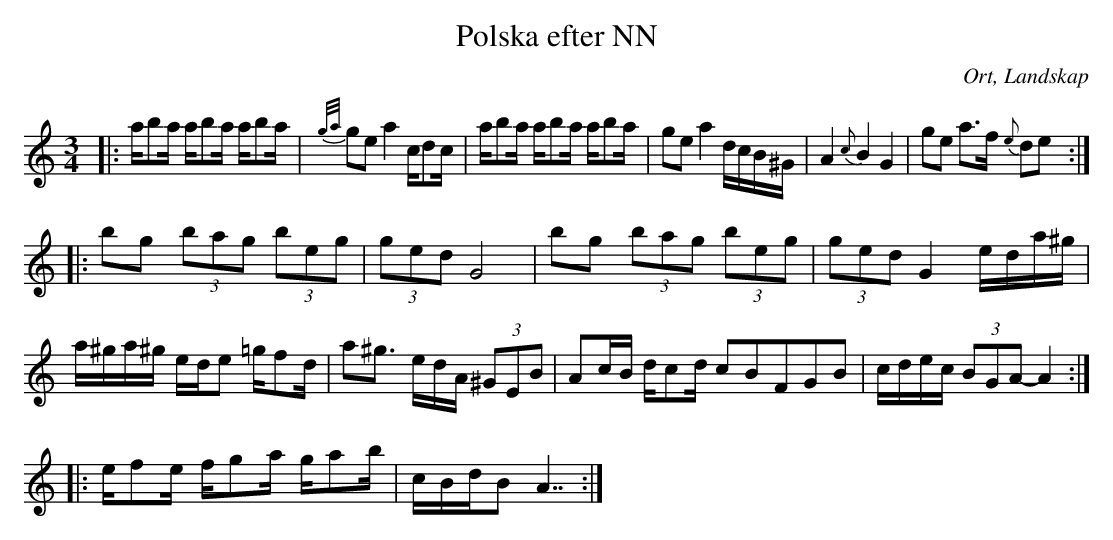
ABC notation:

X:1
T:Polska efter NN
O:Ort, Landskap
M:3/4
L:1/8
K:C
|: a/ba/ a/ba/ a/ba/|{g/a/}ge a2 c/dc/| a/ba/ a/ba/ a/ba/ | ge a2 d/c/B/^G/| A2 {c}B2 G2 | ge a>f {e}de:|
|:bg (3bag (3beg| (3ged G4 |bg (3bag (3beg| (3ged G2 e/d/a/^g/| a/^g/a/^g/ e/d/e =g/fd/ |a^g3/2 /e/d/A/ (3^GEB| Ac/B/ d/cd/ c2/5B2/5F2/5G2/5B2/5|  c/d/e/c/ (3BGA-A2 :|
|:e/fe/ f/ga/ g/ab/ | c/B/d/B A7/2:|
